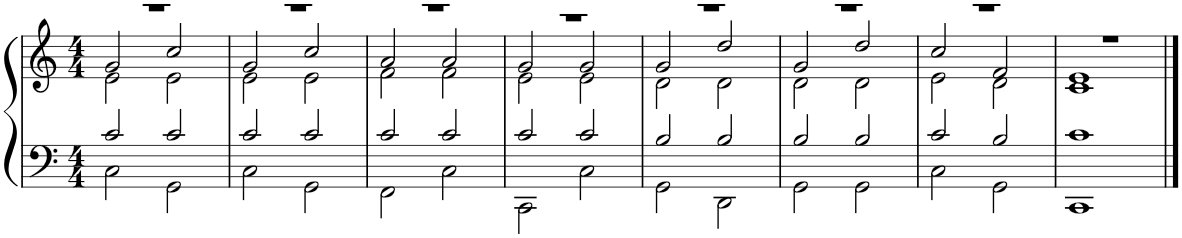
**kern	**kern
*part1	*part1
*staff2	*staff1
*I"Piano	*
*I'Pno.	*
*clefF4	*clefG2
*k[]	*k[]
*M4/4	*M4/4
=1	=1
*^	*^
*	*	*	*^
2C\	2c/	1r	2e\	2g/
2GG\	2c/	.	2e\	2cc/
=2	=2	=2	=2	=2
2C\	2c/	1r	2e\	2g/
2GG\	2c/	.	2e\	2cc/
=3	=3	=3	=3	=3
2FF\	2c/	1r	2f\	2a/
2C\	2c/	.	2f\	2a/
=4	=4	=4	=4	=4
2CC\	2c/	1r	2e\	2g/
2C\	2c/	.	2e\	2g/
=5	=5	=5	=5	=5
2GG\	2B/	1r	2d\	2g/
2DD\	2B/	.	2d\	2dd/
=6	=6	=6	=6	=6
2GG\	2B/	1r	2d\	2g/
2GG\	2B/	.	2d\	2dd/
=7	=7	=7	=7	=7
2C\	2c/	1r	2e\	2cc/
2GG\	2B/	.	2d\	2f/
=8	=8	=8	=8	=8
1CC	1c	1r	1c	1e
*v	*v	*	*	*
*	*v	*v	*v
==	==
*-	*-
